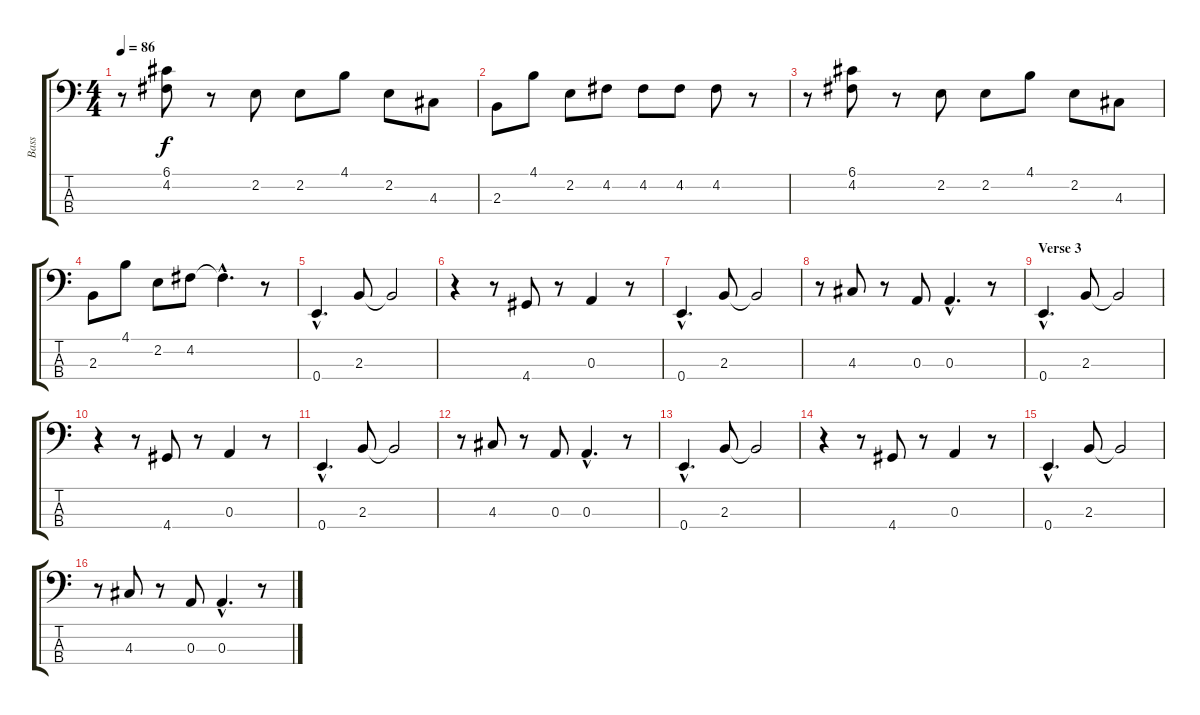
\track ("Bass" "Bass") {instrument electricbassfinger}
\staff {score tabs}
\tuning (G2 D2 A1 E1) {hide}
\ts (4 4)
\tempo 86
\clef f4
\ks c
r.8{dy f} (6.1 4.2).8 r.8 2.2.8 2.2.8 4.1.8 2.2.8 4.3.8 |
2.3.8 4.1.8 2.2.8 4.2.8 4.2.8 4.2.8 4.2.8 r.8 |
r.8 (6.1 4.2).8 r.8 2.2.8 2.2.8 4.1.8 2.2.8 4.3.8 |
2.3.8 4.1.8 2.2.8 4.2.8 4.2{hac t}.4{d} r.8 |
0.4{hac}.4{d} 2.3.8 2.3{t}.2 |
r.4 r.8 4.4.8 r.8 0.3.4 r.8 |
0.4{hac}.4{d} 2.3.8 2.3{t}.2 |
r.8 4.3.8 r.8 0.3.8 0.3{hac}.4{d} r.8 |
\section ("" "Verse 3")
0.4{hac}.4{d} 2.3.8 2.3{t}.2 |
r.4 r.8 4.4.8 r.8 0.3.4 r.8 |
0.4{hac}.4{d} 2.3.8 2.3{t}.2 |
r.8 4.3.8 r.8 0.3.8 0.3{hac}.4{d} r.8 |
0.4{hac}.4{d} 2.3.8 2.3{t}.2 |
r.4 r.8 4.4.8 r.8 0.3.4 r.8 |
0.4{hac}.4{d} 2.3.8 2.3{t}.2 |
r.8 4.3.8 r.8 0.3.8 0.3{hac}.4{d} r.8
